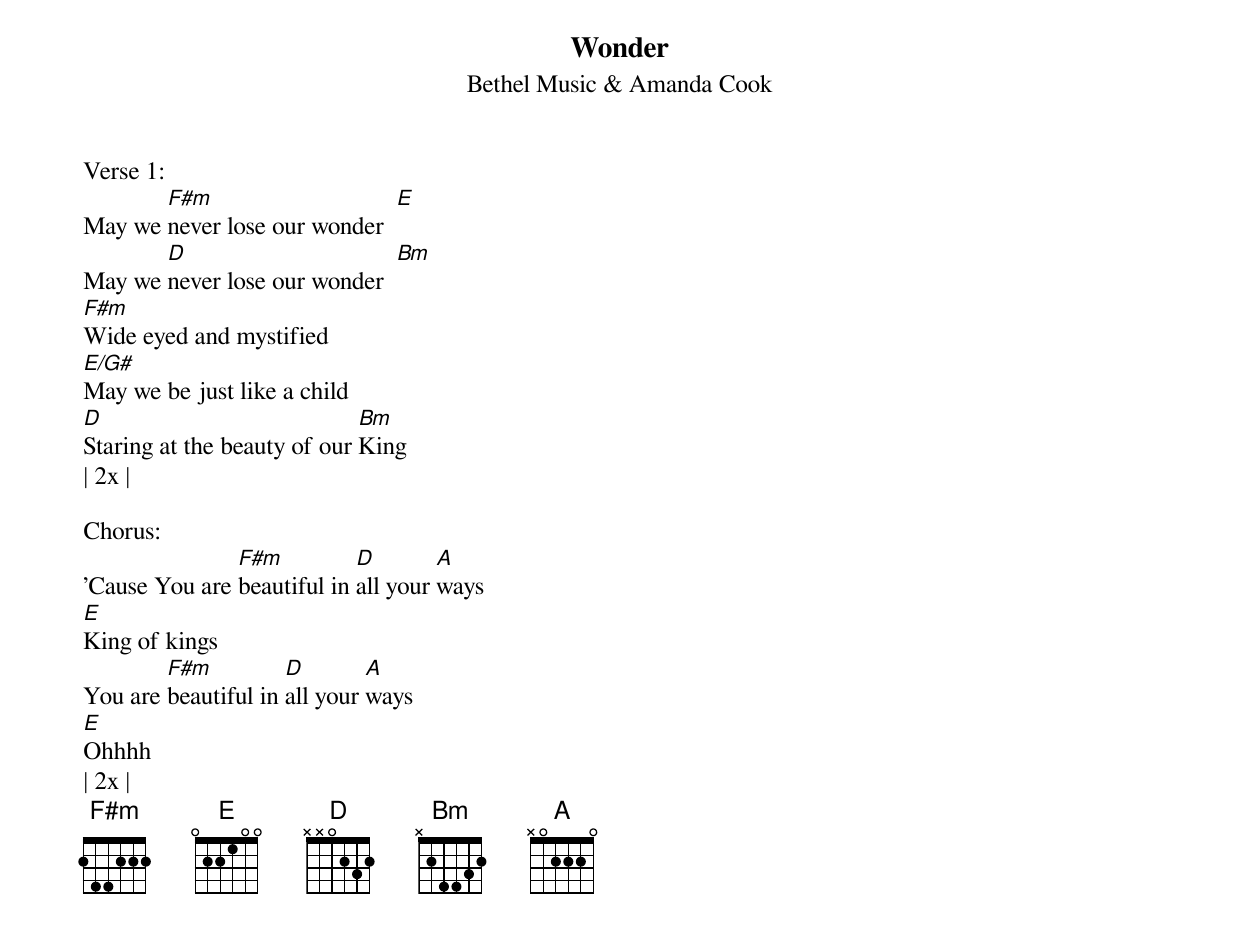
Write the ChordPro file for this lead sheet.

{t:Wonder}
{st:Bethel Music & Amanda Cook}
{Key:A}
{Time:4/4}

Verse 1:
May we [F#m]never lose our wonder  [E]
May we [D]never lose our wonder  [Bm]
[F#m]Wide eyed and mystified
[E/G#]May we be just like a child
[D]Staring at the beauty of our [Bm]King
| 2x |

Chorus:
'Cause You are [F#m]beautiful in [D]all your [A]ways
[E]King of kings
You are [F#m]beautiful in [D]all your [A]ways
[E]Ohhhh
| 2x |
